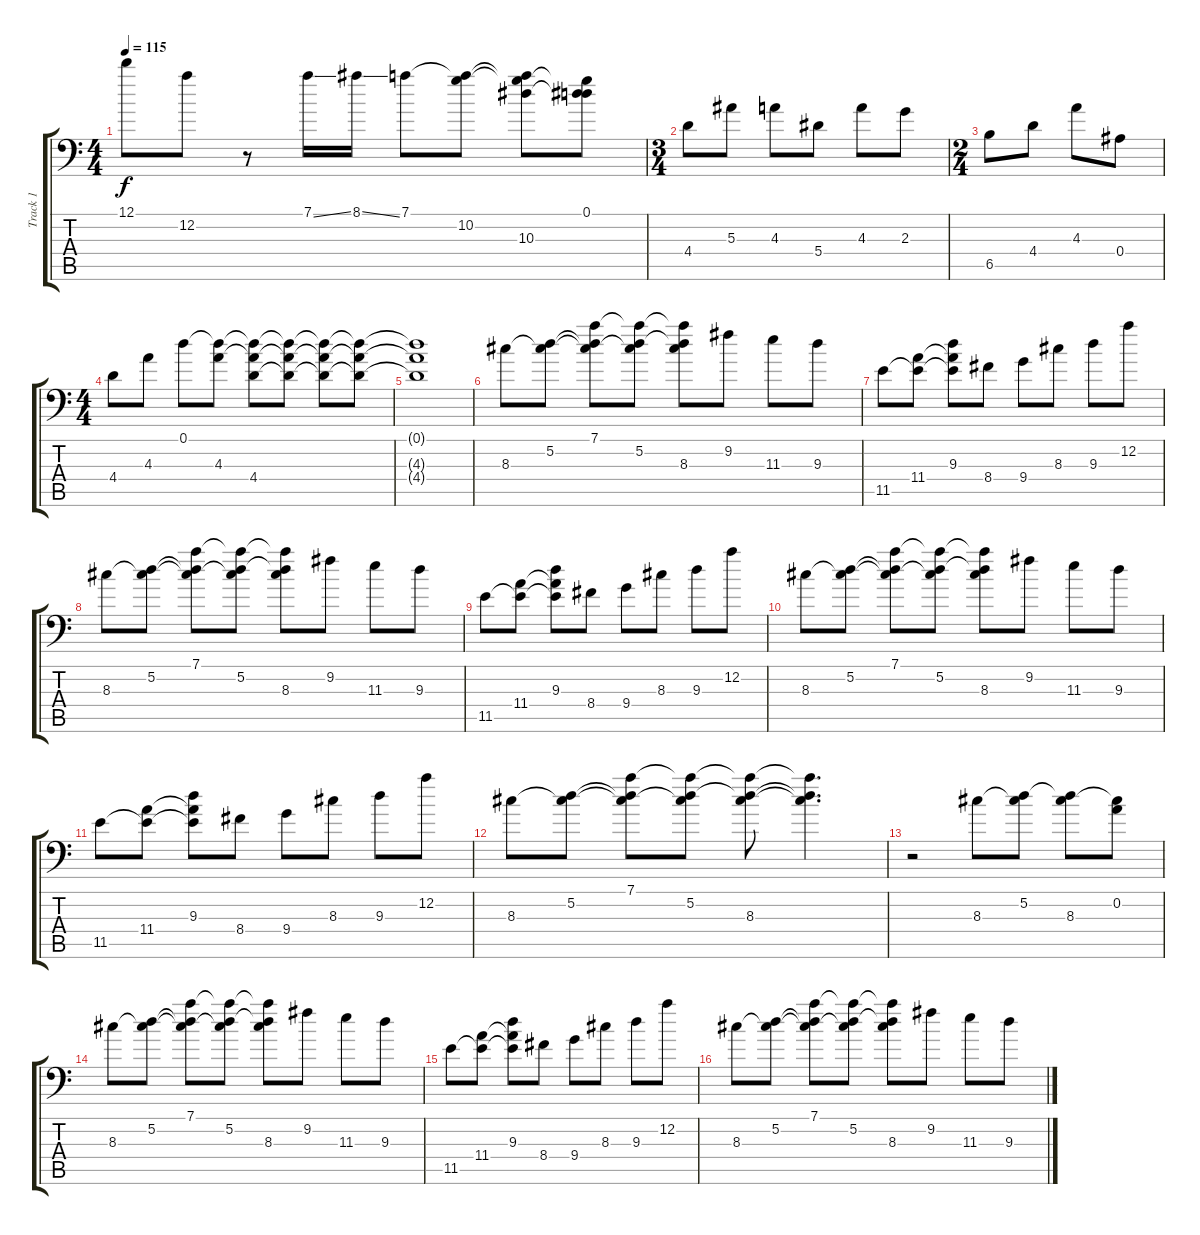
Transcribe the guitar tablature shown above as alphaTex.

\track ("Track 1" "Track 1") {instrument electricguitarjazz}
\staff {score tabs}
\tuning (D4 A3 F3 Bb2 F2 Bb1) {hide}
\ts (4 4)
\tempo 115
\clef f4
\ks c
12.1{t}.8{dy f} 12.2.8 r.8 7.1{ss}.16 8.1{ss}.16 7.1.8 (7.1{t} 10.2).8 (7.1{t} 10.2{t} 10.3).8 (0.1 10.2{t} 10.3{t}).8 |
\ts (3 4)
4.4.8 5.3.8 4.3.8 5.4.8 4.3.8 2.3.8 |
\ts (2 4)
6.5.8 4.4.8 4.3.8 0.4.8 |
\ts (4 4)
4.4.8 4.3.8 0.1.8 (0.1{t} 4.3).8 (0.1{t} 4.3{t} 4.4).8 (0.1{t} 4.3{t} 4.4{t}).8 (0.1{t} 4.3{t} 4.4{t}).8 (0.1{t} 4.3{t} 4.4{t}).8 |
(0.1{t} 4.3{t} 4.4{t}).1 |
8.3.8 (5.2 8.3{t}).8 (7.1 5.2{t} 8.3{t}).8 (7.1{t} 5.2 8.3{t}).8 (7.1{t} 5.2{t} 8.3).8 9.2.8 11.3.8 9.3.8 |
11.5.8 (11.4 11.5{t}).8 (9.3 11.4{t} 11.5{t}).8 8.4.8 9.4.8 8.3.8 9.3.8 12.2.8 |
8.3.8 (5.2 8.3{t}).8 (7.1 5.2{t} 8.3{t}).8 (7.1{t} 5.2 8.3{t}).8 (7.1{t} 5.2{t} 8.3).8 9.2.8 11.3.8 9.3.8 |
11.5.8 (11.4 11.5{t}).8 (9.3 11.4{t} 11.5{t}).8 8.4.8 9.4.8 8.3.8 9.3.8 12.2.8 |
8.3.8 (5.2 8.3{t}).8 (7.1 5.2{t} 8.3{t}).8 (7.1{t} 5.2 8.3{t}).8 (7.1{t} 5.2{t} 8.3).8 9.2.8 11.3.8 9.3.8 |
11.5.8 (11.4 11.5{t}).8 (9.3 11.4{t} 11.5{t}).8 8.4.8 9.4.8 8.3.8 9.3.8 12.2.8 |
8.3.8 (5.2 8.3{t}).8 (7.1 5.2{t} 8.3{t}).8 (7.1{t} 5.2 8.3{t}).8 (7.1{t} 5.2{t} 8.3).8 (7.1{t} 5.2{t} 8.3{t}).4{d} |
r.2 8.3.8 (5.2 8.3{t}).8 (5.2{t} 8.3).8 (0.2 8.3{t}).8 |
8.3.8 (5.2 8.3{t}).8 (7.1 5.2{t} 8.3{t}).8 (7.1{t} 5.2 8.3{t}).8 (7.1{t} 5.2{t} 8.3).8 9.2.8 11.3.8 9.3.8 |
11.5.8 (11.4 11.5{t}).8 (9.3 11.4{t} 11.5{t}).8 8.4.8 9.4.8 8.3.8 9.3.8 12.2.8 |
8.3.8 (5.2 8.3{t}).8 (7.1 5.2{t} 8.3{t}).8 (7.1{t} 5.2 8.3{t}).8 (7.1{t} 5.2{t} 8.3).8 9.2.8 11.3.8 9.3.8
